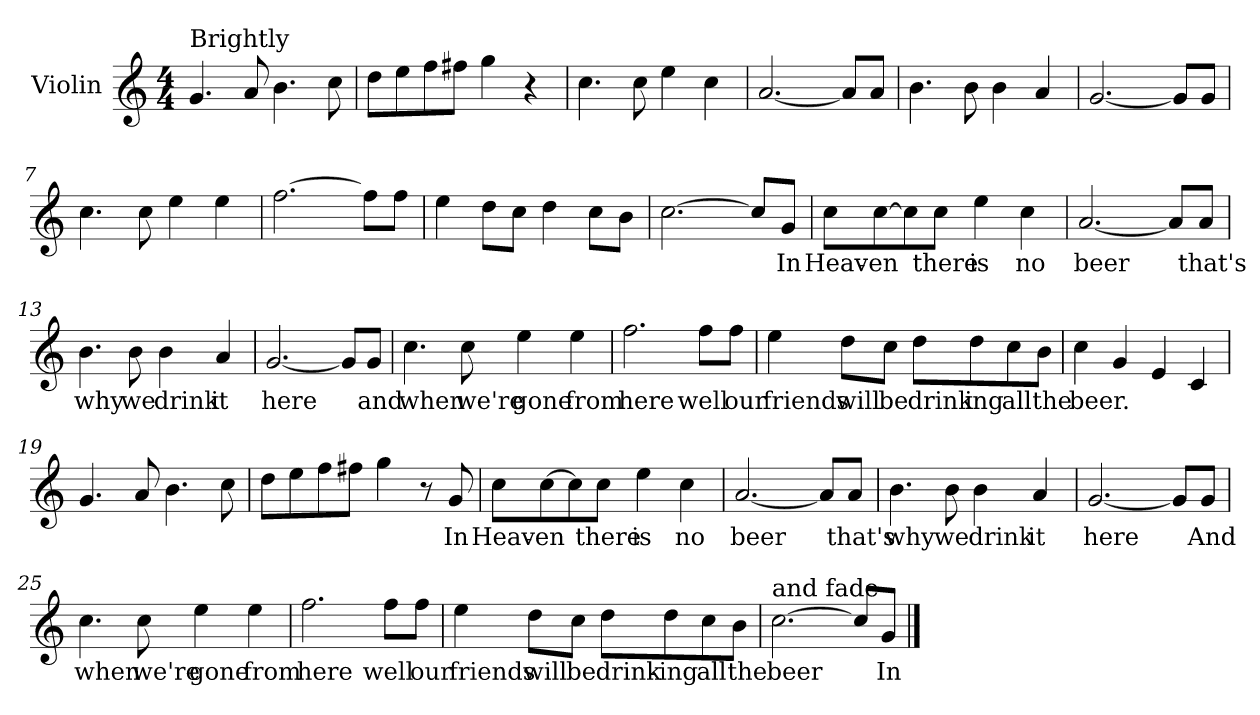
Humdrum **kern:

**kern	**text
*part1	*part1
*staff1	*staff1
*I"Violin	*
*I'Vln	*
*clefG2	*
*k[]	*
*C:	*
*M4/4	*
=1	=1
!LO:TX:a:t=Brightly	!
4.g/	.
8a/	.
4.b\	.
8cc\	.
=2	=2
8dd\L	.
8ee\	.
8ff\	.
8ff#X\J	.
4gg\	.
4r	.
=3	=3
4.cc\	.
8cc\	.
4ee\	.
4cc\	.
=4	=4
[2.a/	.
8a/L]	.
8a/J	.
!!LO:LB:g=z
=5	=5
4.b\	.
8b\	.
4b\	.
4a/	.
=6	=6
[2.g/	.
8g/L]	.
8g/J	.
=7	=7
4.cc\	.
8cc\	.
4ee\	.
4ee\	.
=8	=8
[2.ff\	.
8ff\L]	.
8ff\J	.
!!LO:LB:g=z
=9	=9
4ee\	.
8dd\L	.
8cc\J	.
4dd\	.
8cc\L	.
8b\J	.
=10	=10
[2.cc\	.
8cc/L]	.
8g/J	In
=11	=11
8cc\L	Heav-
[8cc\	-en
8cc\]	.
8cc\J	there
4ee\	is
4cc\	no
=12	=12
[2.a/	beer
8a/L]	.
8a/J	that's
!!LO:LB:g=z
=13	=13
4.b\	why
8b\	we
4b\	drink
4a/	it
=14	=14
[2.g/	here
8g/L]	.
8g/J	and
=15	=15
4.cc\	when
8cc\	we're
4ee\	gone
4ee\	from
=16	=16
2.ff\	here
8ff\L	well
8ff\J	our
!!LO:LB:g=z
=17	=17
4ee\	friends
8dd\L	will
8cc\J	be
8dd\L	drink
8dd\	ing
8cc\	all
8b\J	the
=18	=18
4cc\	beer.
4g/	.
4e/	.
4c/	.
=19	=19
4.g/	.
8a/	.
4.b\	.
8cc\	.
=20	=20
8dd\L	.
8ee\	.
8ff\	.
8ff#X\J	.
4gg\	.
8r	.
8g/	In
!!LO:LB:g=z
=21	=21
8cc\L	Heav-
[8cc\	-en
8cc\]	.
8cc\J	there
4ee\	is
4cc\	no
=22	=22
[2.a/	beer
8a/L]	.
8a/J	that's
=23	=23
4.b\	why
8b\	we
4b\	drink
4a/	it
=24	=24
[2.g/	here
8g/L]	.
8g/J	And
=25	=25
4.cc\	when
8cc\	we're
4ee\	gone
4ee\	from
=26	=26
2.ff\	here
8ff\L	well
8ff\J	our
!!LO:LB:g=z
=27	=27
4ee\	friends
8dd\L	will
8cc\J	be
8dd\L	drink-
8dd\	-ing
8cc\	all
8b\J	the
=28	=28
!LO:TX:a:t=and fade	!
[2.cc\	beer
8cc/L]	.
8g/J	In
==	==
*-	*-
